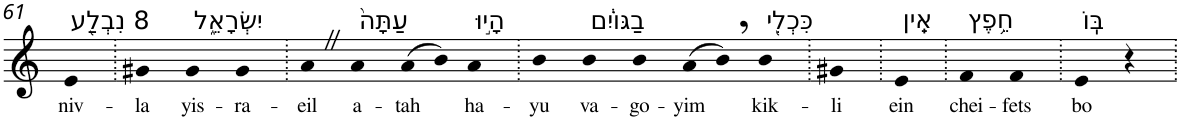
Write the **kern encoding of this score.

**kern	**text
*part1	*part1
*staff1	*staff1
*I"Piano	*
*I'Pno	*
!!LO:PB:g=z
*clefG2	*
*k[]	*
=61	=61
!LO:TX:a:t=8 נִבְלַ֖ע	!
!	!LO:LY:b
4e	niv-
=62.	=62.
!	!LO:LY:b
4g#X	-la
!LO:TX:a:t=יִשְׂרָאֵ֑ל	!
!	!LO:LY:b
4g#	yis-
!	!LO:LY:b
4g#	-ra-
=63.	=63.
!	!LO:LY:b
4aZ	-eil
!LO:TX:a:t=עַתָּה֙	!
!	!LO:LY:b
4a	a-
!	!LO:LY:b
(>8a	-tah
8b)	.
!LO:TX:a:t=הָי֣וּ	!
!	!LO:LY:b
4a	ha-
=64.	=64.
!	!LO:LY:b
4b	-yu
!LO:TX:a:t=בַגּוֹיִ֔ם	!
!	!LO:LY:b
4b	va-
!	!LO:LY:b
4b	-go-
!	!LO:LY:b
(>8a	-yim
8b,)	.
!LO:TX:a:t=כִּכְלִ֖י	!
!	!LO:LY:b
4b	kik-
=65.	=65.
!	!LO:LY:b
4g#X	-li
=66.	=66.
!LO:TX:a:t=אֵֽין	!
!	!LO:LY:b
4e	ein
=67.	=67.
!LO:TX:a:t=חֵ֥פֶץ	!
!	!LO:LY:b
4f	chei-
!	!LO:LY:b
4f	-fets
=68.	=68.
!LO:TX:a:t=בּֽוֹ	!
!	!LO:LY:b
4e	bo
4r	.
=.	=.
*-	*-
